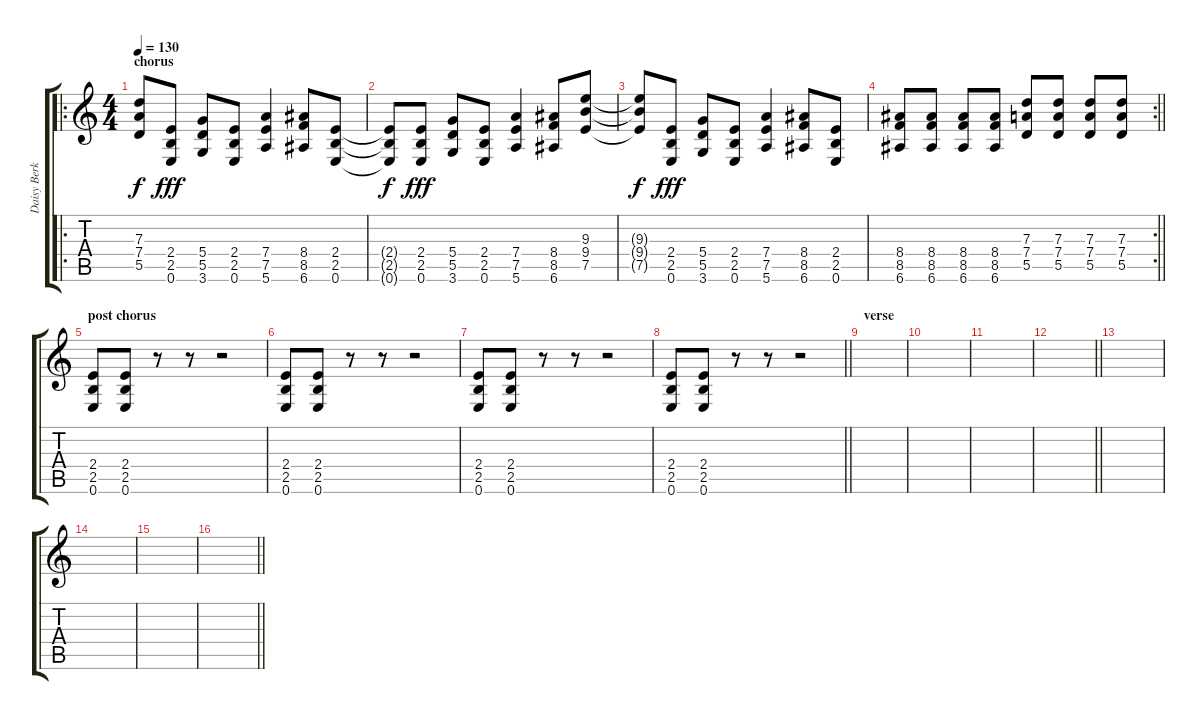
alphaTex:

\track ("Daisy Berkowitz" "Daisy Berk") {instrument overdrivenguitar}
\staff {score tabs}
\tuning (E4 B3 G3 D3 A2 E2) {hide}
\ro
\ts (4 4)
\section ("" "chorus")
\tempo 130
\clef g2
\ks c
(7.3{t} 7.4{t} 5.5{t}).8{dy f} (2.4 2.5 0.6).8{dy fff} (5.4 5.5 3.6).8 (2.4 2.5 0.6).8 (7.4 7.5 5.6).4 (8.4 8.5 6.6).8 (2.4 2.5 0.6).8 |
(2.4{t} 2.5{t} 0.6{t}).8{dy f} (2.4 2.5 0.6).8{dy fff} (5.4 5.5 3.6).8 (2.4 2.5 0.6).8 (7.4 7.5 5.6).4 (8.4 8.5 6.6).8 (9.3 9.4 7.5).8 |
(9.3{t} 9.4{t} 7.5{t}).8{dy f} (2.4 2.5 0.6).8{dy fff} (5.4 5.5 3.6).8 (2.4 2.5 0.6).8 (7.4 7.5 5.6).4 (8.4 8.5 6.6).8 (2.4 2.5 0.6).8 |
\rc 2
\barLineRight lightlight
(8.4 8.5 6.6).8 (8.4 8.5 6.6).8 (8.4 8.5 6.6).8 (8.4 8.5 6.6).8 (7.3 7.4 5.5).8 (7.3 7.4 5.5).8 (7.3 7.4 5.5).8 (7.3 7.4 5.5).8 |
\section ("" "post chorus")
(2.4 2.5 0.6).8 (2.4 2.5 0.6).8 r.8 r.8 r.2 |
(2.4 2.5 0.6).8 (2.4 2.5 0.6).8 r.8 r.8 r.2 |
(2.4 2.5 0.6).8 (2.4 2.5 0.6).8 r.8 r.8 r.2 |
\barLineRight lightlight
(2.4 2.5 0.6).8 (2.4 2.5 0.6).8 r.8 r.8 r.2 |
\section ("" "verse")
|
|
|
\barLineRight lightlight
|
|
|
|
\barLineRight lightlight
